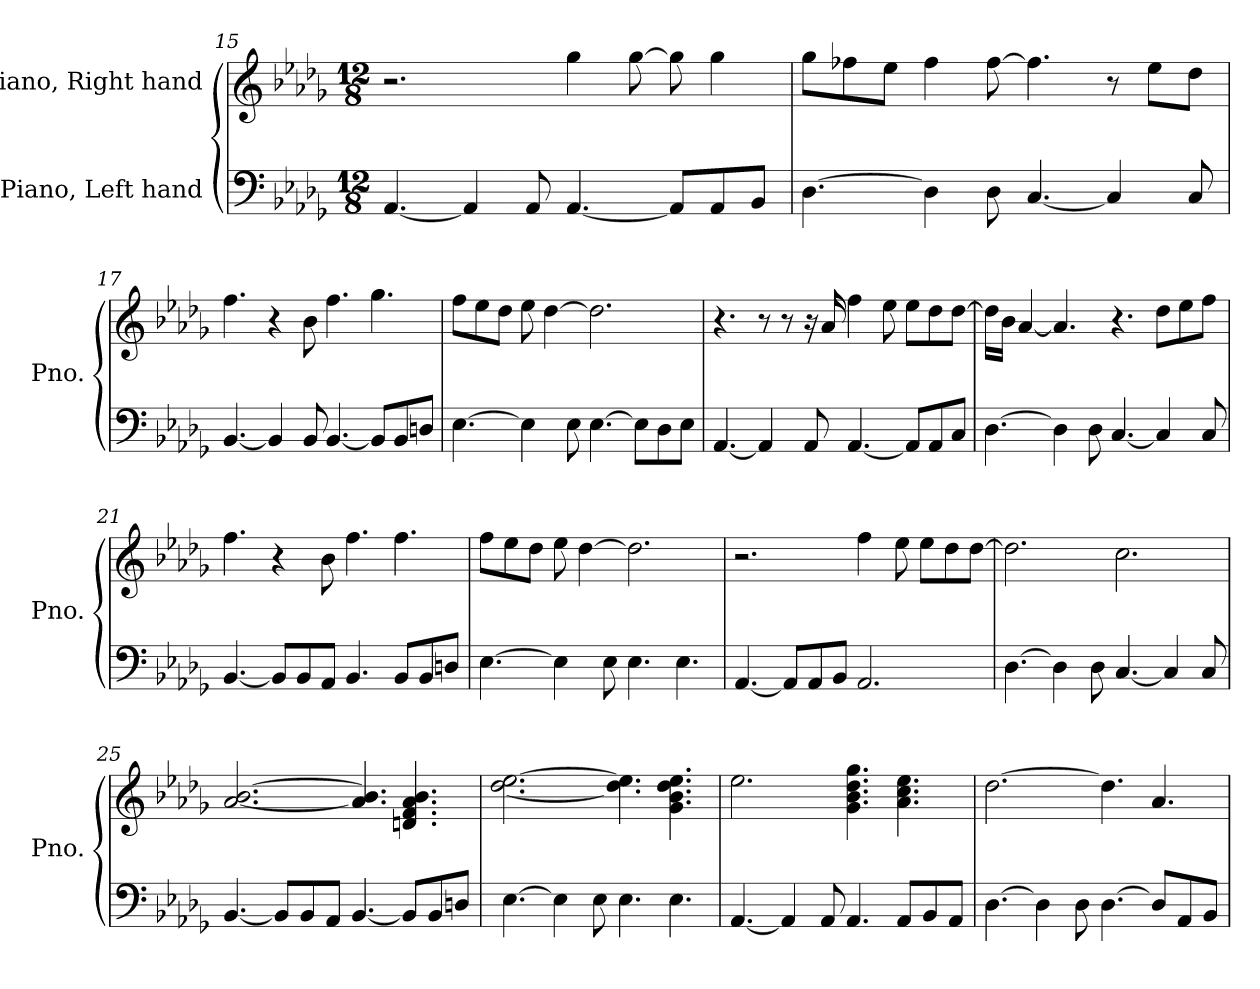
**kern	**kern
*part2	*part1
*staff2	*staff1
*I"Piano, Left hand	*I"Piano, Right hand
*I'Pno.	*I'Pno.
!!LO:LB:g=z
*clefF4	*clefG2
*k[b-e-a-d-g-]	*k[b-e-a-d-g-]
*M12/8	*M12/8
=15	=15
[4.AA-/	2.r
4AA-/]	.
8AA-/	.
[4.AA-/	4gg-\
.	[8gg-\
8AA-/L]	8gg-\]
8AA-/	4gg-\
8BB-/J	.
=16	=16
[4.D-\	8gg-\L
.	8ff-X\
.	8ee-\J
4D-\]	4ff-\
8D-\	[8ff-\
[4.C/	4.ff-\]
4C/]	8r
.	8ee-\L
8C/	8dd-\J
=17	=17
[4.BB-/	4.ff\
4BB-/]	4r
8BB-/	8b-\
[4.BB-/	4.ff\
8BB-/L]	4.gg-\
8BB-/	.
8Dn/J	.
=18	=18
[4.E-\	8ff\L
.	8ee-\
.	8dd-\J
4E-\]	8ee-\
.	[4dd-\
8E-\	.
[4.E-\	2.dd-\]
8E-\L]	.
8D-\	.
8E-\J	.
!!LO:LB:g=z
=19	=19
[4.AA-/	4.r
4AA-/]	8r
.	8r
8AA-/	16r
.	16a-/
[4.AA-/	4ff\
.	8ee-\
8AA-/L]	8ee-\L
8AA-/	8dd-\
8C/J	[8dd-\J
=20	=20
[4.D-\	16dd-\LL]
.	16b-\JJ
.	[4a-/
4D-\]	4.a-/]
8D-\	.
[4.C/	4.r
4C/]	8dd-\L
.	8ee-\
8C/	8ff\J
=21	=21
[4.BB-/	4.ff\
8BB-/L]	4r
8BB-/	.
8AA-/J	8b-\
4.BB-/	4.ff\
8BB-/L	4.ff\
8BB-/	.
8Dn/J	.
=22	=22
[4.E-\	8ff\L
.	8ee-\
.	8dd-\J
4E-\]	8ee-\
.	[4dd-\
8E-\	.
4.E-\	2.dd-\]
4.E-\	.
!!LO:PB:g=z
=23	=23
[4.AA-/	2.r
8AA-/L]	.
8AA-/	.
8BB-/J	.
2.AA-/	4ff\
.	8ee-\
.	8ee-\L
.	8dd-\
.	[8dd-\J
=24	=24
[4.D-\	2.dd-\]
4D-\]	.
8D-\	.
[4.C/	2.cc\
4C/]	.
8C/	.
=25	=25
[4.BB-/	[2.a-/ [2.b-/
8BB-/L]	.
8BB-/	.
8AA-/J	.
[4.BB-/	4.a-/] 4.b-/]
8BB-/L]	4.dn/ 4.f/ 4.a-/ 4.b-/
8BB-/	.
8Dn/J	.
=26	=26
[4.E-\	[2.dd-\ [2.ee-\
4E-\]	.
8E-\	.
4.E-\	4.dd-\] 4.ee-\]
4.E-\	4.g-\ 4.b-\ 4.dd-\ 4.ee-\
!!LO:LB:g=z
=27	=27
[4.AA-/	2.ee-\
4AA-/]	.
8AA-/	.
4.AA-/	4.g-\ 4.b-\ 4.dd-\ 4.gg-\
8AA-/L	4.a-\ 4.cc\ 4.ee-\
8BB-/	.
8AA-/J	.
=28	=28
[4.D-\	[2.dd-\
4D-\]	.
8D-\	.
[4.D-\	4.dd-\]
8D-/L]	4.a-/
8AA-/	.
8BB-/J	.
=	=
*-	*-
